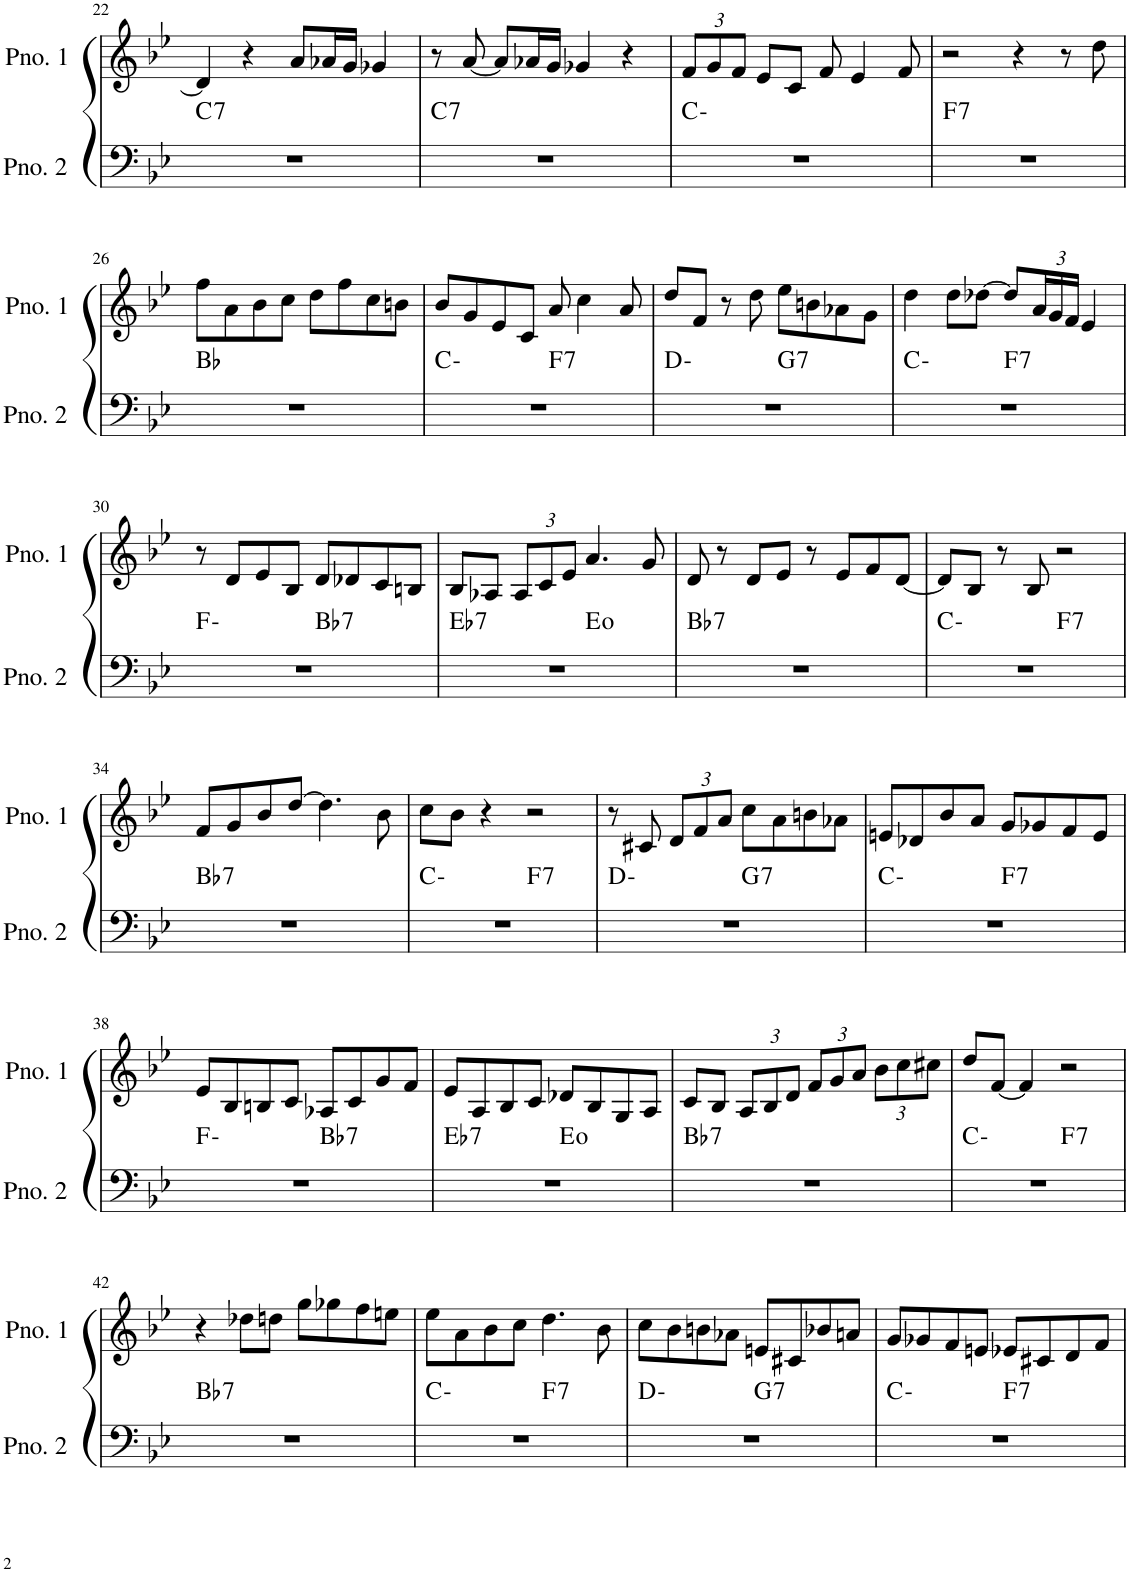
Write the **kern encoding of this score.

**kern	**harte	**kern
*part2	*part2	*part1
*staff2	*	*staff1
*I"ピアノ 2	*	*I"ピアノ 1
!!LO:PB:g=z
*clefF4	*	*clefG2
*k[b-e-]	*	*k[b-e-]
*M4/4	*	*M4/4
=22	=22	=22
!	!LO:H:kt=7	!
1r	C:7	4d/]
.	.	4r
.	.	8a/L
.	.	16a-X/L
.	.	16g/JJ
.	.	4g-X/
=23	=23	=23
!	!LO:H:kt=7	!
1r	C:7	8r
.	.	[8a/
.	.	8a/L]
.	.	16a-X/L
.	.	16g/JJ
.	.	4g-X/
.	.	4r
=24	=24	=24
*	*	*Xbrackettup
1r	C:min	12f/L
.	.	12g/
.	.	12f/J
.	.	8e-/L
.	.	8c/J
.	.	8f/
.	.	4e-/
.	.	8f/
=25	=25	=25
!	!LO:H:kt=7	!
1r	F:7	2r
.	.	4r
.	.	8r
.	.	8dd\
!!LO:LB:g=z
=26	=26	=26
1r	Bb:maj	8ff\L
.	.	8a\
.	.	8b-\
.	.	8cc\J
.	.	8dd\L
.	.	8ff\
.	.	8cc\
.	.	8bn\J
=27	=27	=27
*^	*	*
1r	2ryy	C:min	8b-/L
.	.	.	8g/
.	.	.	8e-/
.	.	.	8c/J
!	!	!LO:H:kt=7	!
.	2ryy	F:7	8a/
.	.	.	4cc\
.	.	.	8a/
=28	=28	=28	=28
1r	2ryy	D:min	8dd/L
.	.	.	8f/J
.	.	.	8r
.	.	.	8dd\
!	!	!LO:H:kt=7	!
.	2ryy	G:7	8ee-\L
.	.	.	8bn\
.	.	.	8a-X\
.	.	.	8g\J
=29	=29	=29	=29
1r	2ryy	C:min	4dd\
.	.	.	8dd\L
.	.	.	[8dd-X\J
!	!	!LO:H:kt=7	!
.	2ryy	F:7	8dd-/L]
.	.	.	24a/L
.	.	.	24g/
.	.	.	24f/JJ
.	.	.	4e-/
!!LO:LB:g=z
=30	=30	=30	=30
1r	2ryy	F:min	8r
.	.	.	8d/L
.	.	.	8e-/
.	.	.	8B-/J
!	!	!LO:H:kt=7	!
.	2ryy	Bb:7	8d/L
.	.	.	8d-X/
.	.	.	8c/
.	.	.	8Bn/J
=31	=31	=31	=31
!	!	!LO:H:kt=7	!
1r	2ryy	Eb:7	8B-/L
.	.	.	8A-X/J
.	.	.	12A-/L
.	.	.	12c/
.	.	.	12e-/J
.	2ryy	E:dim	4.a/
.	.	.	8g/
=32	=32	=32	=32
!	!	!LO:H:kt=7	!
*v	*v	*	*
1r	Bb:7	8d/
.	.	8r
.	.	8d/L
.	.	8e-/J
.	.	8r
.	.	8e-/L
.	.	8f/
.	.	[8d/J
=33	=33	=33
*^	*	*
1r	2ryy	C:min	8d/L]
.	.	.	8B-/J
.	.	.	8r
.	.	.	8B-/
!	!	!LO:H:kt=7	!
.	2ryy	F:7	2r
!!LO:LB:g=z
=34	=34	=34	=34
!	!	!LO:H:kt=7	!
*v	*v	*	*
1r	Bb:7	8f/L
.	.	8g/
.	.	8b-/
.	.	[8dd/J
.	.	4.dd\]
.	.	8b-\
=35	=35	=35
*^	*	*
1r	2ryy	C:min	8cc\L
.	.	.	8b-\J
.	.	.	4r
!	!	!LO:H:kt=7	!
.	2ryy	F:7	2r
=36	=36	=36	=36
1r	2ryy	D:min	8r
.	.	.	8c#X/
.	.	.	12d/L
.	.	.	12f/
.	.	.	12a/J
!	!	!LO:H:kt=7	!
.	2ryy	G:7	8cc\L
.	.	.	8a\
.	.	.	8bn\
.	.	.	8a-X\J
=37	=37	=37	=37
1r	2ryy	C:min	8en/L
.	.	.	8d-X/
.	.	.	8b-/
.	.	.	8a/J
!	!	!LO:H:kt=7	!
.	2ryy	F:7	8g/L
.	.	.	8g-X/
.	.	.	8f/
.	.	.	8e/J
!!LO:LB:g=z
=38	=38	=38	=38
1r	2ryy	F:min	8e-/L
.	.	.	8B-/
.	.	.	8Bn/
.	.	.	8c/J
!	!	!LO:H:kt=7	!
.	2ryy	Bb:7	8A-X/L
.	.	.	8c/
.	.	.	8g/
.	.	.	8f/J
=39	=39	=39	=39
!	!	!LO:H:kt=7	!
1r	2ryy	Eb:7	8e-/L
.	.	.	8A/
.	.	.	8B-/
.	.	.	8c/J
.	2ryy	E:dim	8d-X/L
.	.	.	8B-/
.	.	.	8G/
.	.	.	8A/J
=40	=40	=40	=40
!	!	!LO:H:kt=7	!
*v	*v	*	*
1r	Bb:7	8c/L
.	.	8B-/J
.	.	12A/L
.	.	12B-/
.	.	12d/J
.	.	12f/L
.	.	12g/
.	.	12a/J
.	.	12b-\L
.	.	12cc\
.	.	12cc#X\J
=41	=41	=41
*^	*	*
1r	2ryy	C:min	8dd/L
.	.	.	[8f/J
.	.	.	4f/]
!	!	!LO:H:kt=7	!
.	2ryy	F:7	2r
!!LO:LB:g=z
=42	=42	=42	=42
!	!	!LO:H:kt=7	!
*v	*v	*	*
1r	Bb:7	4r
.	.	8dd-X\L
.	.	8ddn\J
.	.	8gg\L
.	.	8gg-X\
.	.	8ff\
.	.	8een\J
=43	=43	=43
*^	*	*
1r	2ryy	C:min	8ee-\L
.	.	.	8a\
.	.	.	8b-\
.	.	.	8cc\J
!	!	!LO:H:kt=7	!
.	2ryy	F:7	4.dd\
.	.	.	8b-\
=44	=44	=44	=44
1r	2ryy	D:min	8cc\L
.	.	.	8b-\
.	.	.	8bn\
.	.	.	8a-X\J
!	!	!LO:H:kt=7	!
.	2ryy	G:7	8en/L
.	.	.	8c#X/
.	.	.	8b-X/
.	.	.	8an/J
=45	=45	=45	=45
1r	2ryy	C:min	8g/L
.	.	.	8g-X/
.	.	.	8f/
.	.	.	8en/J
!	!	!LO:H:kt=7	!
.	2ryy	F:7	8e-X/L
.	.	.	8c#X/
.	.	.	8d/
.	.	.	8f/J
*v	*v	*	*
=	=	=
*-	*-	*-
